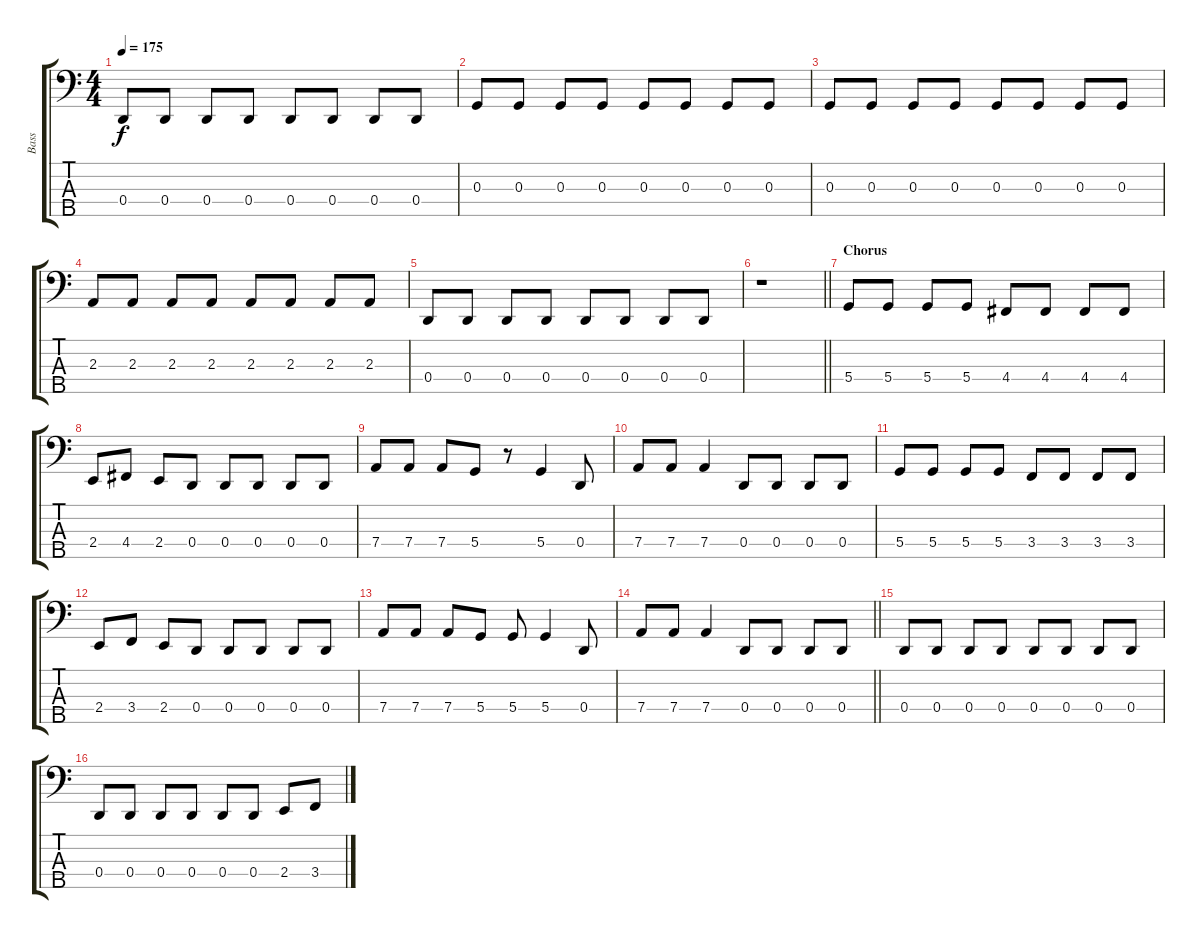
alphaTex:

\track ("Bass" "Bass") {instrument electricbasspick}
\staff {score tabs}
\tuning (F2 C2 G1 D1 A0) {hide}
\ts (4 4)
\tempo 175
\clef f4
\ks c
0.4.8{dy f} 0.4.8 0.4.8 0.4.8 0.4.8 0.4.8 0.4.8 0.4.8 |
0.3.8 0.3.8 0.3.8 0.3.8 0.3.8 0.3.8 0.3.8 0.3.8 |
0.3.8 0.3.8 0.3.8 0.3.8 0.3.8 0.3.8 0.3.8 0.3.8 |
2.3.8 2.3.8 2.3.8 2.3.8 2.3.8 2.3.8 2.3.8 2.3.8 |
0.4.8 0.4.8 0.4.8 0.4.8 0.4.8 0.4.8 0.4.8 0.4.8 |
\barLineRight lightlight
r.1 |
\section ("" "Chorus")
5.4.8 5.4.8 5.4.8 5.4.8 4.4.8 4.4.8 4.4.8 4.4.8 |
2.4.8 4.4.8 2.4.8 0.4.8 0.4.8 0.4.8 0.4.8 0.4.8 |
7.4.8 7.4.8 7.4.8 5.4.8 r.8 5.4.4 0.4.8 |
7.4.8 7.4.8 7.4.4 0.4.8 0.4.8 0.4.8 0.4.8 |
5.4.8 5.4.8 5.4.8 5.4.8 3.4.8 3.4.8 3.4.8 3.4.8 |
2.4.8 3.4.8 2.4.8 0.4.8 0.4.8 0.4.8 0.4.8 0.4.8 |
7.4.8 7.4.8 7.4.8 5.4.8 5.4.8 5.4.4 0.4.8 |
\barLineRight lightlight
7.4.8 7.4.8 7.4.4 0.4.8 0.4.8 0.4.8 0.4.8 |
0.4.8 0.4.8 0.4.8 0.4.8 0.4.8 0.4.8 0.4.8 0.4.8 |
0.4.8 0.4.8 0.4.8 0.4.8 0.4.8 0.4.8 2.4.8 3.4.8
